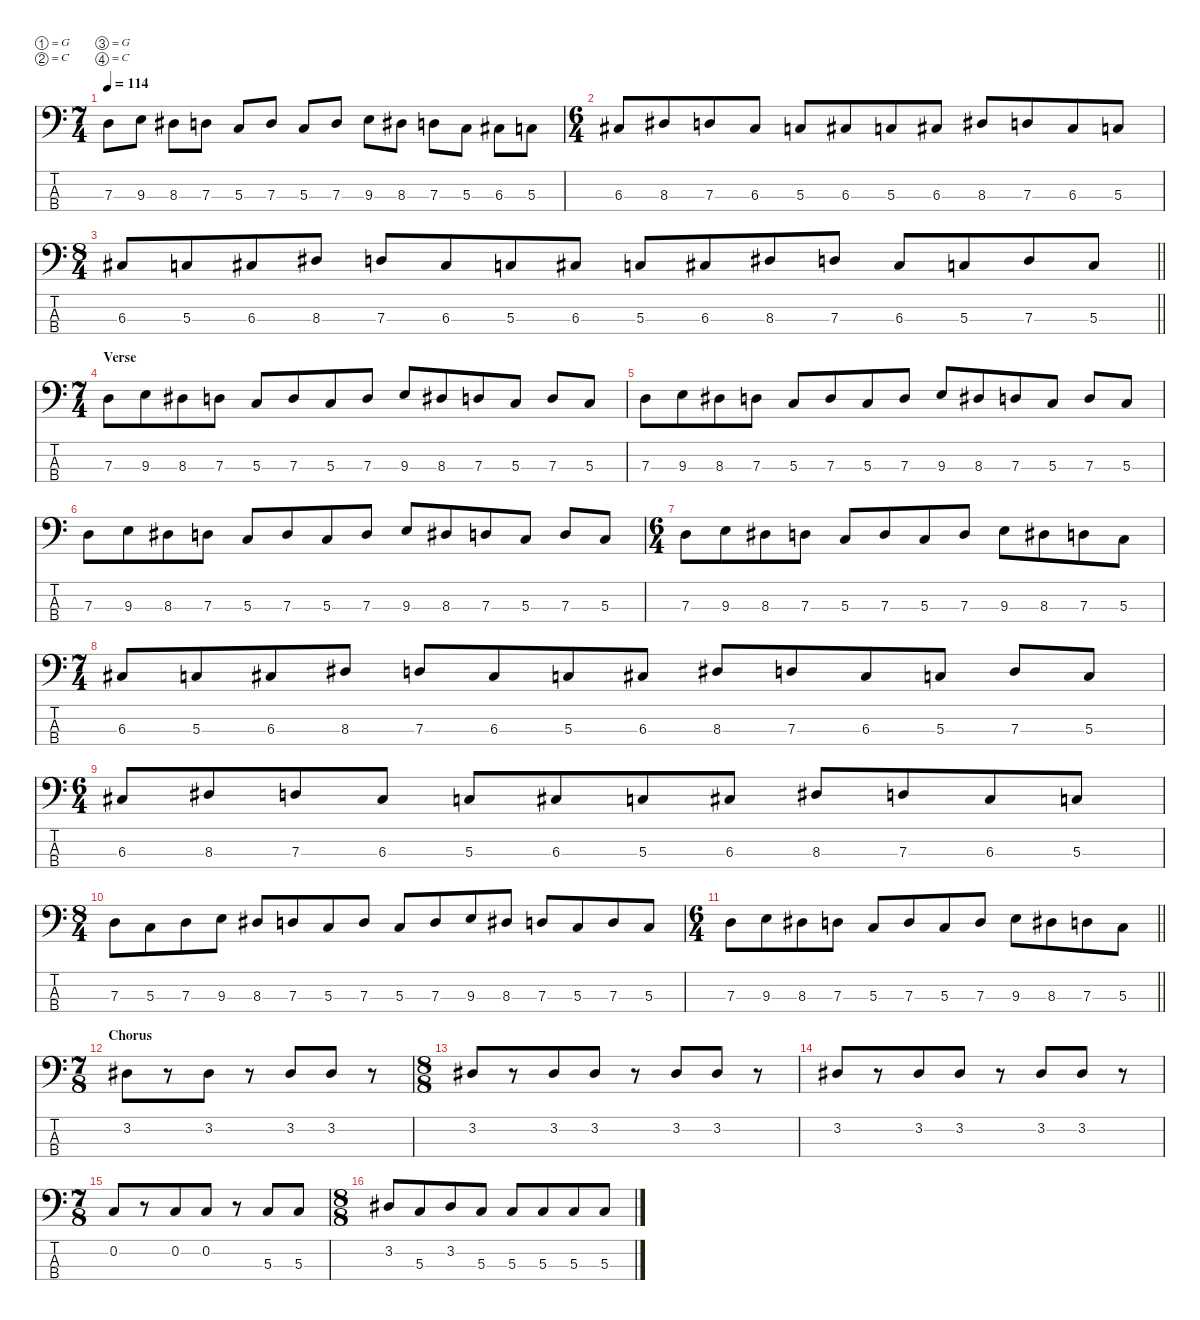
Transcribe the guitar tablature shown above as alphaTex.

\defaultSystemsLayout 4
\hideDynamics
\bracketExtendMode nobrackets
\singleTrackTrackNamePolicy hidden
\multiTrackTrackNamePolicy hidden
\firstSystemTrackNameMode fullname
\firstSystemTrackNameOrientation horizontal
\otherSystemsTrackNameOrientation horizontal
\track ("Bass" "el.bs.") {instrument electricbassfinger}
\staff {score tabs}
\tuning (G2 C2 G1 C1)
\ts (7 4)
\tempo 114
\clef f4
\ks c
7.3.8{dy f beam Down} 9.3.8{beam Down} 8.3{acc #}.8{beam Down} 7.3.8{beam Down} 5.3.8{beam Up} 7.3.8{beam Up} 5.3.8{beam Up} 7.3.8{beam Up} 9.3.8{beam Down} 8.3{acc #}.8{beam Down} 7.3.8{beam Down} 5.3.8{beam Down} 6.3{acc #}.8{beam Down} 5.3.8{beam Down} |
\ts (6 4)
\beaming (8 4 4 4 4)
6.3{acc #}.8{beam Up} 8.3{acc #}.8{beam Up} 7.3.8{beam Up} 6.3{acc #}.8{beam Up} 5.3.8{beam Up} 6.3{acc #}.8{beam Up} 5.3.8{beam Up} 6.3{acc #}.8{beam Up} 8.3{acc #}.8{beam Up} 7.3.8{beam Up} 6.3{acc #}.8{beam Up} 5.3.8{beam Up} |
\ts (8 4)
\beaming (8 4 4 4 4)
\barLineRight lightlight
6.3{acc #}.8{beam Up} 5.3.8{beam Up} 6.3{acc #}.8{beam Up} 8.3{acc #}.8{beam Up} 7.3.8{beam Up} 6.3{acc #}.8{beam Up} 5.3.8{beam Up} 6.3{acc #}.8{beam Up} 5.3.8{beam Up} 6.3{acc #}.8{beam Up} 8.3{acc #}.8{beam Up} 7.3.8{beam Up} 6.3{acc #}.8{beam Up} 5.3.8{beam Up} 7.3.8{beam Up} 5.3.8{beam Up} |
\ts (7 4)
\beaming (8 4 4 4 4)
\section ("" "Verse")
7.3.8{beam Down} 9.3.8{beam Down} 8.3{acc #}.8{beam Down} 7.3.8{beam Down} 5.3.8{beam Up} 7.3.8{beam Up} 5.3.8{beam Up} 7.3.8{beam Up} 9.3.8{beam Up} 8.3{acc #}.8{beam Up} 7.3.8{beam Up} 5.3.8{beam Up} 7.3.8{beam Up} 5.3.8{beam Up} |
7.3.8{beam Down} 9.3.8{beam Down} 8.3{acc #}.8{beam Down} 7.3.8{beam Down} 5.3.8{beam Up} 7.3.8{beam Up} 5.3.8{beam Up} 7.3.8{beam Up} 9.3.8{beam Up} 8.3{acc #}.8{beam Up} 7.3.8{beam Up} 5.3.8{beam Up} 7.3.8{beam Up} 5.3.8{beam Up} |
7.3.8{beam Down} 9.3.8{beam Down} 8.3{acc #}.8{beam Down} 7.3.8{beam Down} 5.3.8{beam Up} 7.3.8{beam Up} 5.3.8{beam Up} 7.3.8{beam Up} 9.3.8{beam Up} 8.3{acc #}.8{beam Up} 7.3.8{beam Up} 5.3.8{beam Up} 7.3.8{beam Up} 5.3.8{beam Up} |
\ts (6 4)
\beaming (8 4 4 4 4)
7.3.8{beam Down} 9.3.8{beam Down} 8.3{acc #}.8{beam Down} 7.3.8{beam Down} 5.3.8{beam Up} 7.3.8{beam Up} 5.3.8{beam Up} 7.3.8{beam Up} 9.3.8{beam Down} 8.3{acc #}.8{beam Down} 7.3.8{beam Down} 5.3.8{beam Down} |
\ts (7 4)
\beaming (8 4 4 4 4)
6.3{acc #}.8{beam Up} 5.3.8{beam Up} 6.3{acc #}.8{beam Up} 8.3{acc #}.8{beam Up} 7.3.8{beam Up} 6.3{acc #}.8{beam Up} 5.3.8{beam Up} 6.3{acc #}.8{beam Up} 8.3{acc #}.8{beam Up} 7.3.8{beam Up} 6.3{acc #}.8{beam Up} 5.3.8{beam Up} 7.3.8{beam Up} 5.3.8{beam Up} |
\ts (6 4)
\beaming (8 4 4 4 4)
6.3{acc #}.8{beam Up} 8.3{acc #}.8{beam Up} 7.3.8{beam Up} 6.3{acc #}.8{beam Up} 5.3.8{beam Up} 6.3{acc #}.8{beam Up} 5.3.8{beam Up} 6.3{acc #}.8{beam Up} 8.3{acc #}.8{beam Up} 7.3.8{beam Up} 6.3{acc #}.8{beam Up} 5.3.8{beam Up} |
\ts (8 4)
\beaming (8 4 4 4 4)
7.3.8{beam Down} 5.3.8{beam Down} 7.3.8{beam Down} 9.3.8{beam Down} 8.3{acc #}.8{beam Up} 7.3.8{beam Up} 5.3.8{beam Up} 7.3.8{beam Up} 5.3.8{beam Up} 7.3.8{beam Up} 9.3.8{beam Up} 8.3{acc #}.8{beam Up} 7.3.8{beam Up} 5.3.8{beam Up} 7.3.8{beam Up} 5.3.8{beam Up} |
\ts (6 4)
\beaming (8 4 4 4 4)
\barLineRight lightlight
7.3.8{beam Down} 9.3.8{beam Down} 8.3{acc #}.8{beam Down} 7.3.8{beam Down} 5.3.8{beam Up} 7.3.8{beam Up} 5.3.8{beam Up} 7.3.8{beam Up} 9.3.8{beam Down} 8.3{acc #}.8{beam Down} 7.3.8{beam Down} 5.3.8{beam Down} |
\ts (7 8)
\beaming (8 4 4 4 4)
\section ("" "Chorus")
3.2{acc #}.8{beam Down} r.8{beam Down} 3.2{acc #}.8{beam Down} r.8{beam Down} 3.2{acc #}.8{beam Up} 3.2{acc #}.8{beam Up} r.8{beam Up} |
\ts (8 8)
\beaming (8 4 4 4 4)
3.2{acc #}.8{beam Up} r.8{beam Up} 3.2{acc #}.8{beam Up} 3.2{acc #}.8{beam Up} r.8{beam Up} 3.2{acc #}.8{beam Up} 3.2{acc #}.8{beam Up} r.8{beam Up} |
3.2{acc #}.8{beam Up} r.8{beam Up} 3.2{acc #}.8{beam Up} 3.2{acc #}.8{beam Up} r.8{beam Up} 3.2{acc #}.8{beam Up} 3.2{acc #}.8{beam Up} r.8{beam Up} |
\ts (7 8)
\beaming (8 4 4 4 4)
0.2.8{beam Up} r.8{beam Up} 0.2.8{beam Up} 0.2.8{beam Up} r.8{beam Up} 5.3.8{beam Up} 5.3.8{beam Up} |
\ts (8 8)
\beaming (8 4 4 4 4)
3.2{acc #}.8{beam Up} 5.3.8{beam Up} 3.2{acc #}.8{beam Up} 5.3.8{beam Up} 5.3.8{beam Up} 5.3.8{beam Up} 5.3.8{beam Up} 5.3.8{beam Up}
